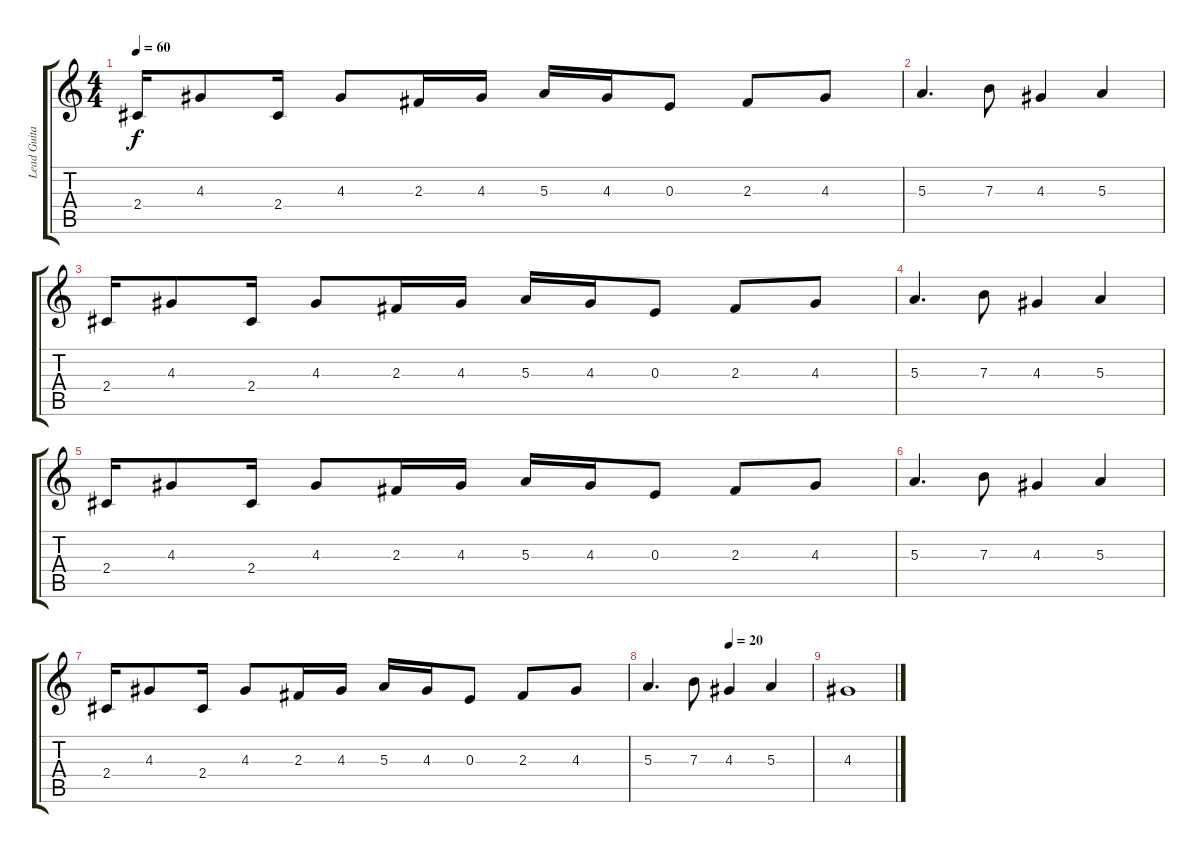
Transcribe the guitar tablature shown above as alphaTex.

\track ("Lead Guitar (Distortion)" "Lead Guita") {instrument overdrivenguitar}
\staff {score tabs}
\tuning (Db4 Ab3 E3 B2 Gb2 Db2) {hide}
\ts (4 4)
\tempo 60
\clef g2
\ks c
2.4.16{dy f} 4.3.8 2.4.16 4.3.8 2.3.16 4.3.16 5.3.16 4.3.16 0.3.8 2.3.8 4.3.8 |
5.3.4{d} 7.3.8 4.3.4 5.3.4 |
2.4.16 4.3.8 2.4.16 4.3.8 2.3.16 4.3.16 5.3.16 4.3.16 0.3.8 2.3.8 4.3.8 |
5.3.4{d} 7.3.8 4.3.4 5.3.4 |
2.4.16 4.3.8 2.4.16 4.3.8 2.3.16 4.3.16 5.3.16 4.3.16 0.3.8 2.3.8 4.3.8 |
5.3.4{d} 7.3.8 4.3.4 5.3.4 |
2.4.16 4.3.8 2.4.16 4.3.8 2.3.16 4.3.16 5.3.16 4.3.16 0.3.8 2.3.8 4.3.8 |
\tempo (20 0.5)
5.3.4{d} 7.3.8 4.3.4 5.3.4 |
4.3.1
